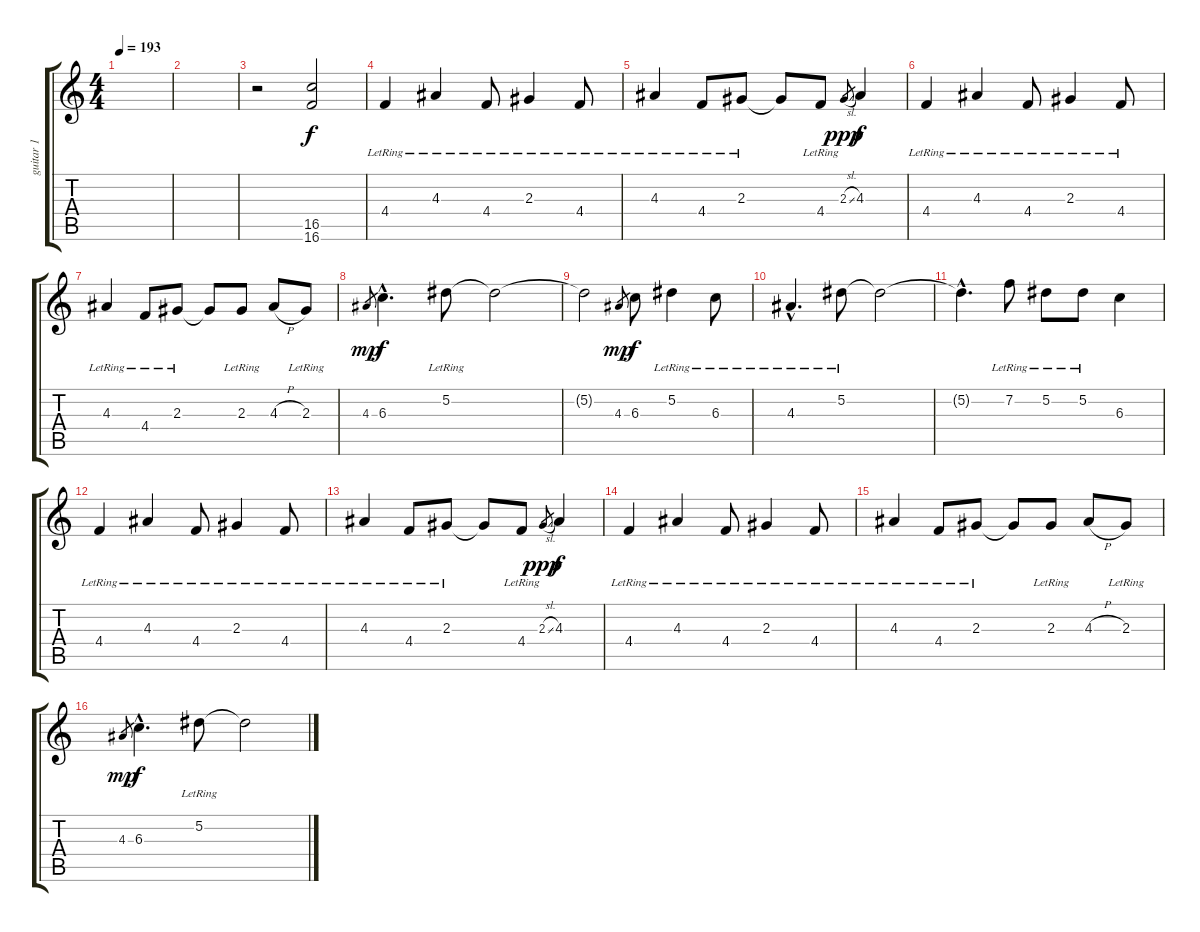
\track ("guitar 1" "guitar 1") {instrument overdrivenguitar}
\staff {score tabs}
\tuning (Eb4 Bb3 Gb3 Db3 Ab2 Db2) {hide}
\ts (4 4)
\tempo 193
\clef g2
\ks c
|
|
r.2 (16.5 16.6).2 |
4.4{lr}.4{volume 16} 4.3{lr}.4 4.4{lr}.8 2.3{lr}.4 4.4{lr}.8 |
4.3{lr}.4 4.4{lr}.8 2.3{lr}.8 2.3{t}.8 4.4{lr}.8 2.3{sl}.8{gr dy ppp} 4.3.4{dy f} |
4.4{lr}.4 4.3{lr}.4 4.4{lr}.8 2.3{lr}.4 4.4{lr}.8 |
4.3{lr}.4 4.4{lr}.8 2.3{lr}.8 2.3{t}.8 2.3{lr}.8 4.3{h}.8 2.3{lr}.8 |
4.3.8{gr dy mp} 6.3{hac}.4{d dy f} 5.2{lr}.8 5.2{t}.2 |
5.2{t}.2 4.3.8{gr dy mp} 6.3.8{dy f} 5.2{lr}.4 6.3{lr}.8 |
4.3{hac lr}.4{d} 5.2{lr}.8 5.2{t}.2 |
5.2{hac t}.4{d} 7.2{lr}.8 5.2{lr}.8 5.2{lr}.8 6.3.4 |
4.4{lr}.4 4.3{lr}.4 4.4{lr}.8 2.3{lr}.4 4.4{lr}.8 |
4.3{lr}.4 4.4{lr}.8 2.3{lr}.8 2.3{t}.8 4.4{lr}.8 2.3{sl}.8{gr dy ppp} 4.3.4{dy f} |
4.4{lr}.4 4.3{lr}.4 4.4{lr}.8 2.3{lr}.4 4.4{lr}.8 |
4.3{lr}.4 4.4{lr}.8 2.3{lr}.8 2.3{t}.8 2.3{lr}.8 4.3{h}.8 2.3{lr}.8 |
4.3.8{gr dy mp} 6.3{hac}.4{d dy f} 5.2{lr}.8 5.2{t}.2
